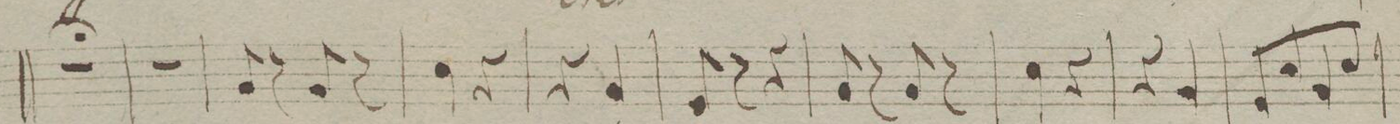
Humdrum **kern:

**kern	**dynam
*I"Corno 2do in F.	*
*clefG2	*
*k[b-e-a-]	*
*M2/4	*
2r;	.
=18	=18
2r	.
=19	=19
8B-/	.
8r	.
8B-/	.
8r	.
=20	=20
*4\right	*
4e-\	.
4r	.
=21	=21
4r	.
4B-/	.
=22	=22
8G/	.
8r	.
4r	.
=23	=23
8B-/	.
8r	.
8B-/	.
8r	.
=24	=24
4e-\	.
4r	.
=25	=25
4r	.
4B-/	.
=26	=26
8G/L	.
8e-/	.
8B-/	.
8e-/J	.
=27	=27
*-	*-
